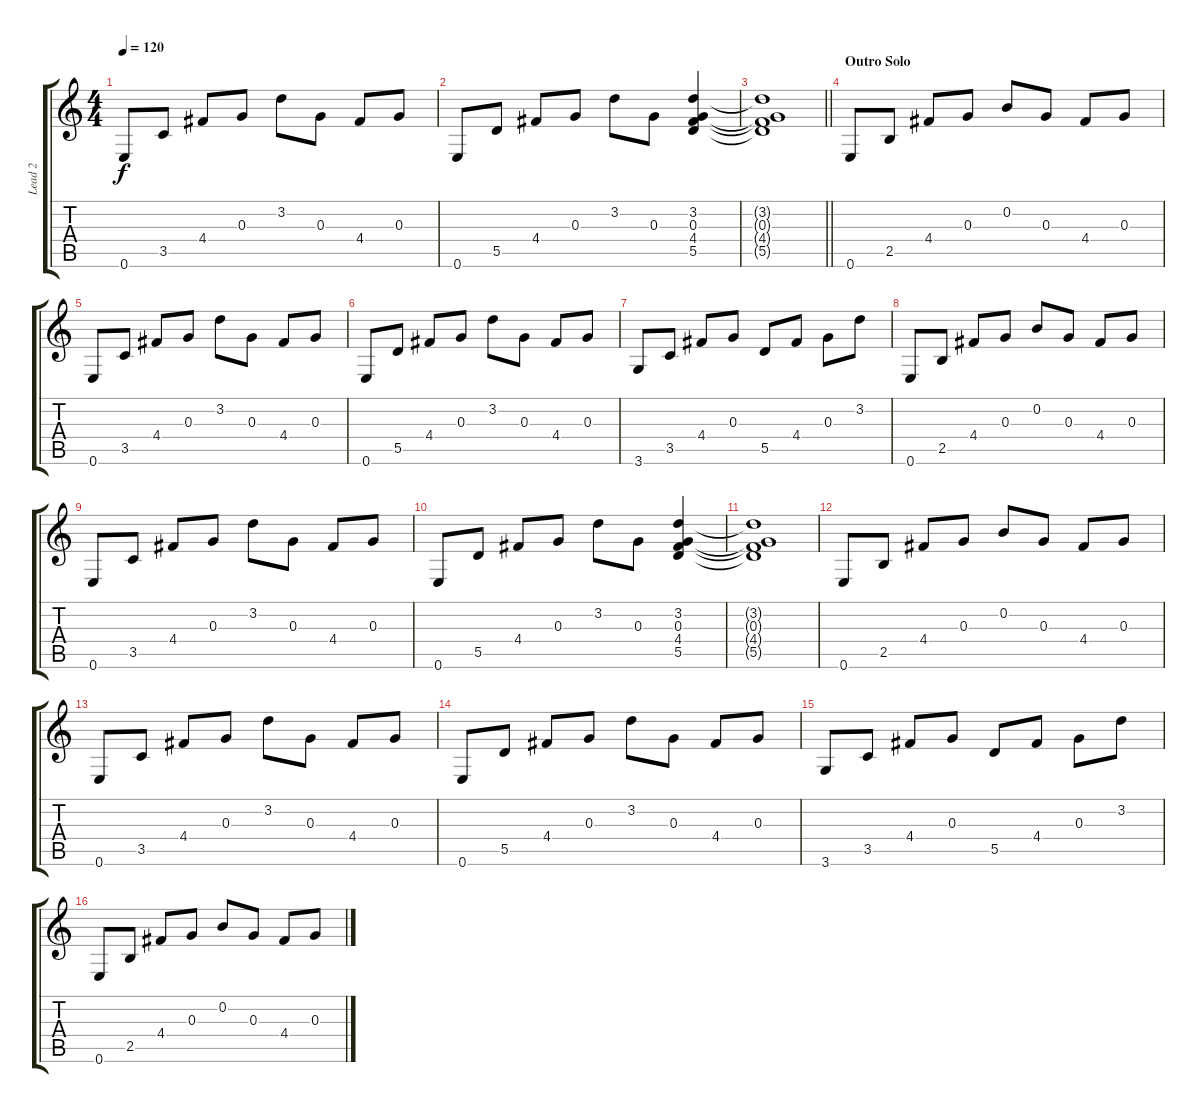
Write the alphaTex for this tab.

\track ("Lead 2" "Lead 2") {instrument distortionguitar}
\staff {score tabs}
\tuning (E4 B3 G3 D3 A2 E2) {hide}
\ts (4 4)
\tempo 120
\clef g2
\ks c
0.6.8{dy f} 3.5.8 4.4.8 0.3.8 3.2.8 0.3.8 4.4.8 0.3.8 |
0.6.8 5.5.8 4.4.8 0.3.8 3.2.8 0.3.8 (3.2 0.3 4.4 5.5).4 |
\barLineRight lightlight
(3.2{t} 0.3{t} 4.4{t} 5.5{t}).1 |
\section ("" "Outro Solo")
0.6.8{instrument acousticgrandpiano} 2.5.8 4.4.8 0.3.8 0.2.8 0.3.8 4.4.8 0.3.8 |
0.6.8 3.5.8 4.4.8 0.3.8 3.2.8 0.3.8 4.4.8 0.3.8 |
0.6.8 5.5.8 4.4.8 0.3.8 3.2.8 0.3.8 4.4.8 0.3.8 |
3.6.8 3.5.8 4.4.8 0.3.8 5.5.8 4.4.8 0.3.8 3.2.8 |
0.6.8 2.5.8 4.4.8 0.3.8 0.2.8 0.3.8 4.4.8 0.3.8 |
0.6.8 3.5.8 4.4.8 0.3.8 3.2.8 0.3.8 4.4.8 0.3.8 |
0.6.8 5.5.8 4.4.8 0.3.8 3.2.8 0.3.8 (3.2 0.3 4.4 5.5).4 |
(3.2{t} 0.3{t} 4.4{t} 5.5{t}).1 |
0.6.8 2.5.8 4.4.8 0.3.8 0.2.8 0.3.8 4.4.8 0.3.8 |
0.6.8 3.5.8 4.4.8 0.3.8 3.2.8 0.3.8 4.4.8 0.3.8 |
0.6.8 5.5.8 4.4.8 0.3.8 3.2.8 0.3.8 4.4.8 0.3.8 |
3.6.8 3.5.8 4.4.8 0.3.8 5.5.8 4.4.8 0.3.8 3.2.8 |
0.6.8 2.5.8 4.4.8 0.3.8 0.2.8 0.3.8 4.4.8 0.3.8
